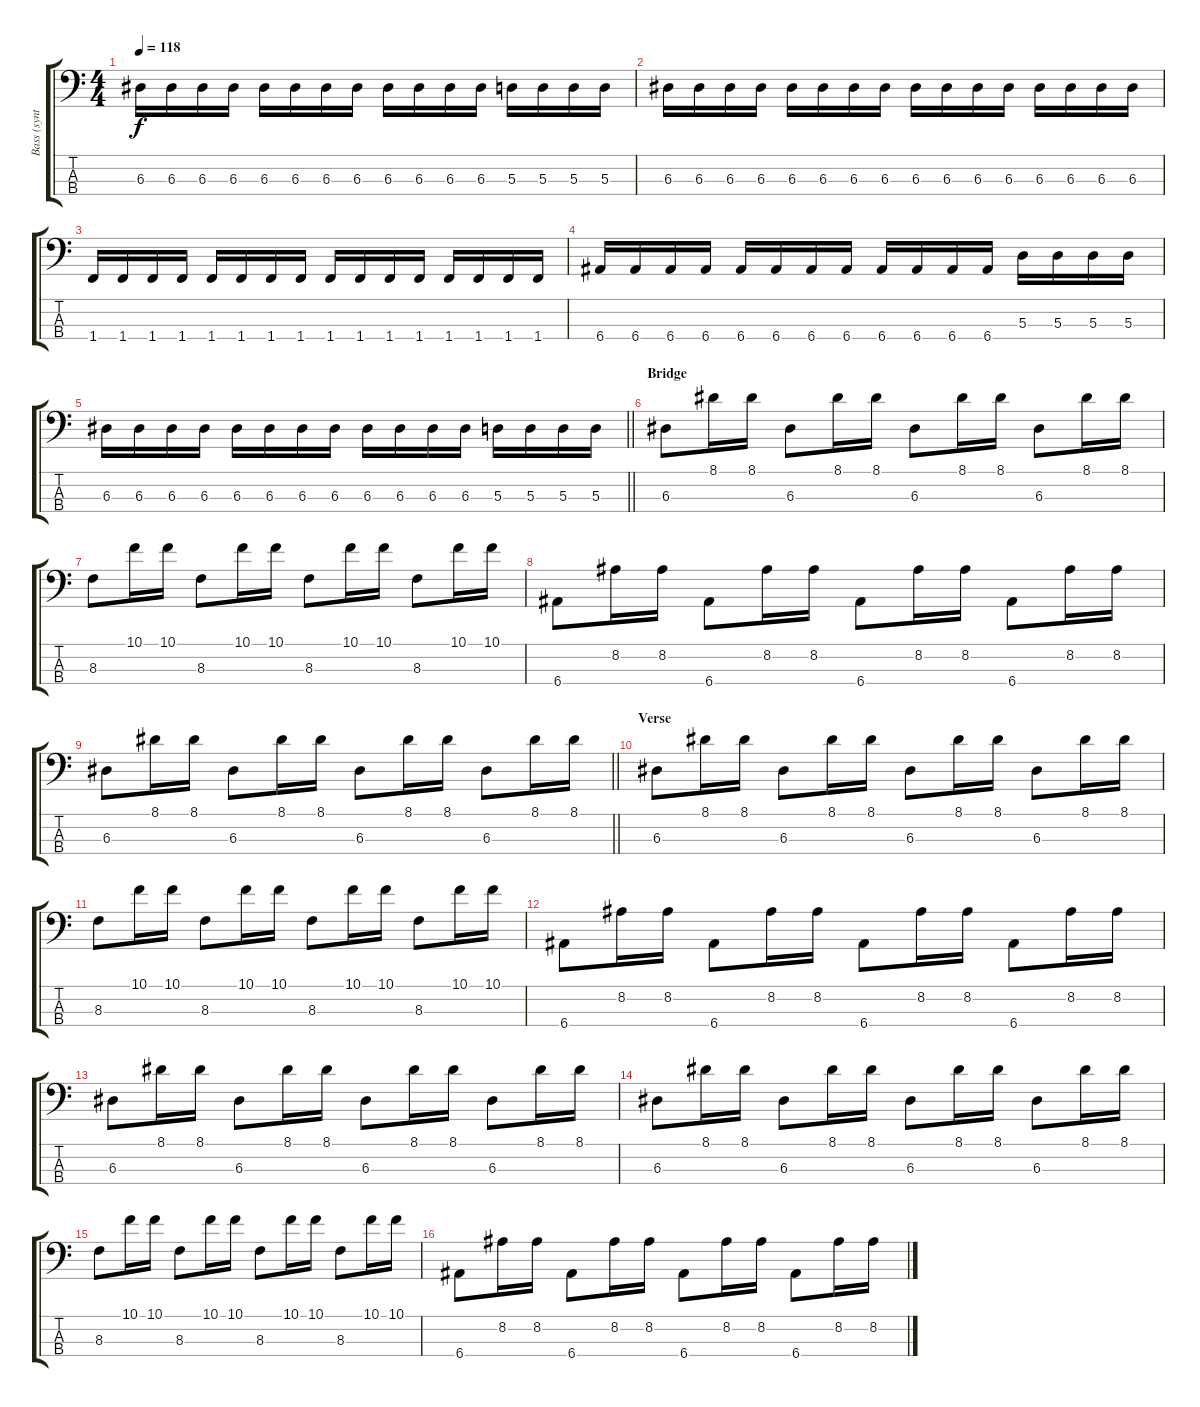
\track ("Bass (synth rhythm)" "Bass (synt") {instrument electricbasspick}
\staff {score tabs}
\tuning (G2 D2 A1 E1) {hide}
\ts (4 4)
\tempo 118
\clef f4
\ks c
6.3.16{dy f} 6.3.16 6.3.16 6.3.16 6.3.16 6.3.16 6.3.16 6.3.16 6.3.16 6.3.16 6.3.16 6.3.16 5.3.16 5.3.16 5.3.16 5.3.16 |
6.3.16 6.3.16 6.3.16 6.3.16 6.3.16 6.3.16 6.3.16 6.3.16 6.3.16 6.3.16 6.3.16 6.3.16 6.3.16 6.3.16 6.3.16 6.3.16 |
1.4.16 1.4.16 1.4.16 1.4.16 1.4.16 1.4.16 1.4.16 1.4.16 1.4.16 1.4.16 1.4.16 1.4.16 1.4.16 1.4.16 1.4.16 1.4.16 |
6.4.16 6.4.16 6.4.16 6.4.16 6.4.16 6.4.16 6.4.16 6.4.16 6.4.16 6.4.16 6.4.16 6.4.16 5.3.16 5.3.16 5.3.16 5.3.16 |
\barLineRight lightlight
6.3.16 6.3.16 6.3.16 6.3.16 6.3.16 6.3.16 6.3.16 6.3.16 6.3.16 6.3.16 6.3.16 6.3.16 5.3.16 5.3.16 5.3.16 5.3.16 |
\section ("" "Bridge")
6.3.8 8.1.16 8.1.16 6.3.8 8.1.16 8.1.16 6.3.8 8.1.16 8.1.16 6.3.8 8.1.16 8.1.16 |
8.3.8 10.1.16 10.1.16 8.3.8 10.1.16 10.1.16 8.3.8 10.1.16 10.1.16 8.3.8 10.1.16 10.1.16 |
6.4.8 8.2.16 8.2.16 6.4.8 8.2.16 8.2.16 6.4.8 8.2.16 8.2.16 6.4.8 8.2.16 8.2.16 |
\barLineRight lightlight
6.3.8 8.1.16 8.1.16 6.3.8 8.1.16 8.1.16 6.3.8 8.1.16 8.1.16 6.3.8 8.1.16 8.1.16 |
\section ("" "Verse")
6.3.8 8.1.16 8.1.16 6.3.8 8.1.16 8.1.16 6.3.8 8.1.16 8.1.16 6.3.8 8.1.16 8.1.16 |
8.3.8 10.1.16 10.1.16 8.3.8 10.1.16 10.1.16 8.3.8 10.1.16 10.1.16 8.3.8 10.1.16 10.1.16 |
6.4.8 8.2.16 8.2.16 6.4.8 8.2.16 8.2.16 6.4.8 8.2.16 8.2.16 6.4.8 8.2.16 8.2.16 |
6.3.8 8.1.16 8.1.16 6.3.8 8.1.16 8.1.16 6.3.8 8.1.16 8.1.16 6.3.8 8.1.16 8.1.16 |
6.3.8 8.1.16 8.1.16 6.3.8 8.1.16 8.1.16 6.3.8 8.1.16 8.1.16 6.3.8 8.1.16 8.1.16 |
8.3.8 10.1.16 10.1.16 8.3.8 10.1.16 10.1.16 8.3.8 10.1.16 10.1.16 8.3.8 10.1.16 10.1.16 |
6.4.8 8.2.16 8.2.16 6.4.8 8.2.16 8.2.16 6.4.8 8.2.16 8.2.16 6.4.8 8.2.16 8.2.16
